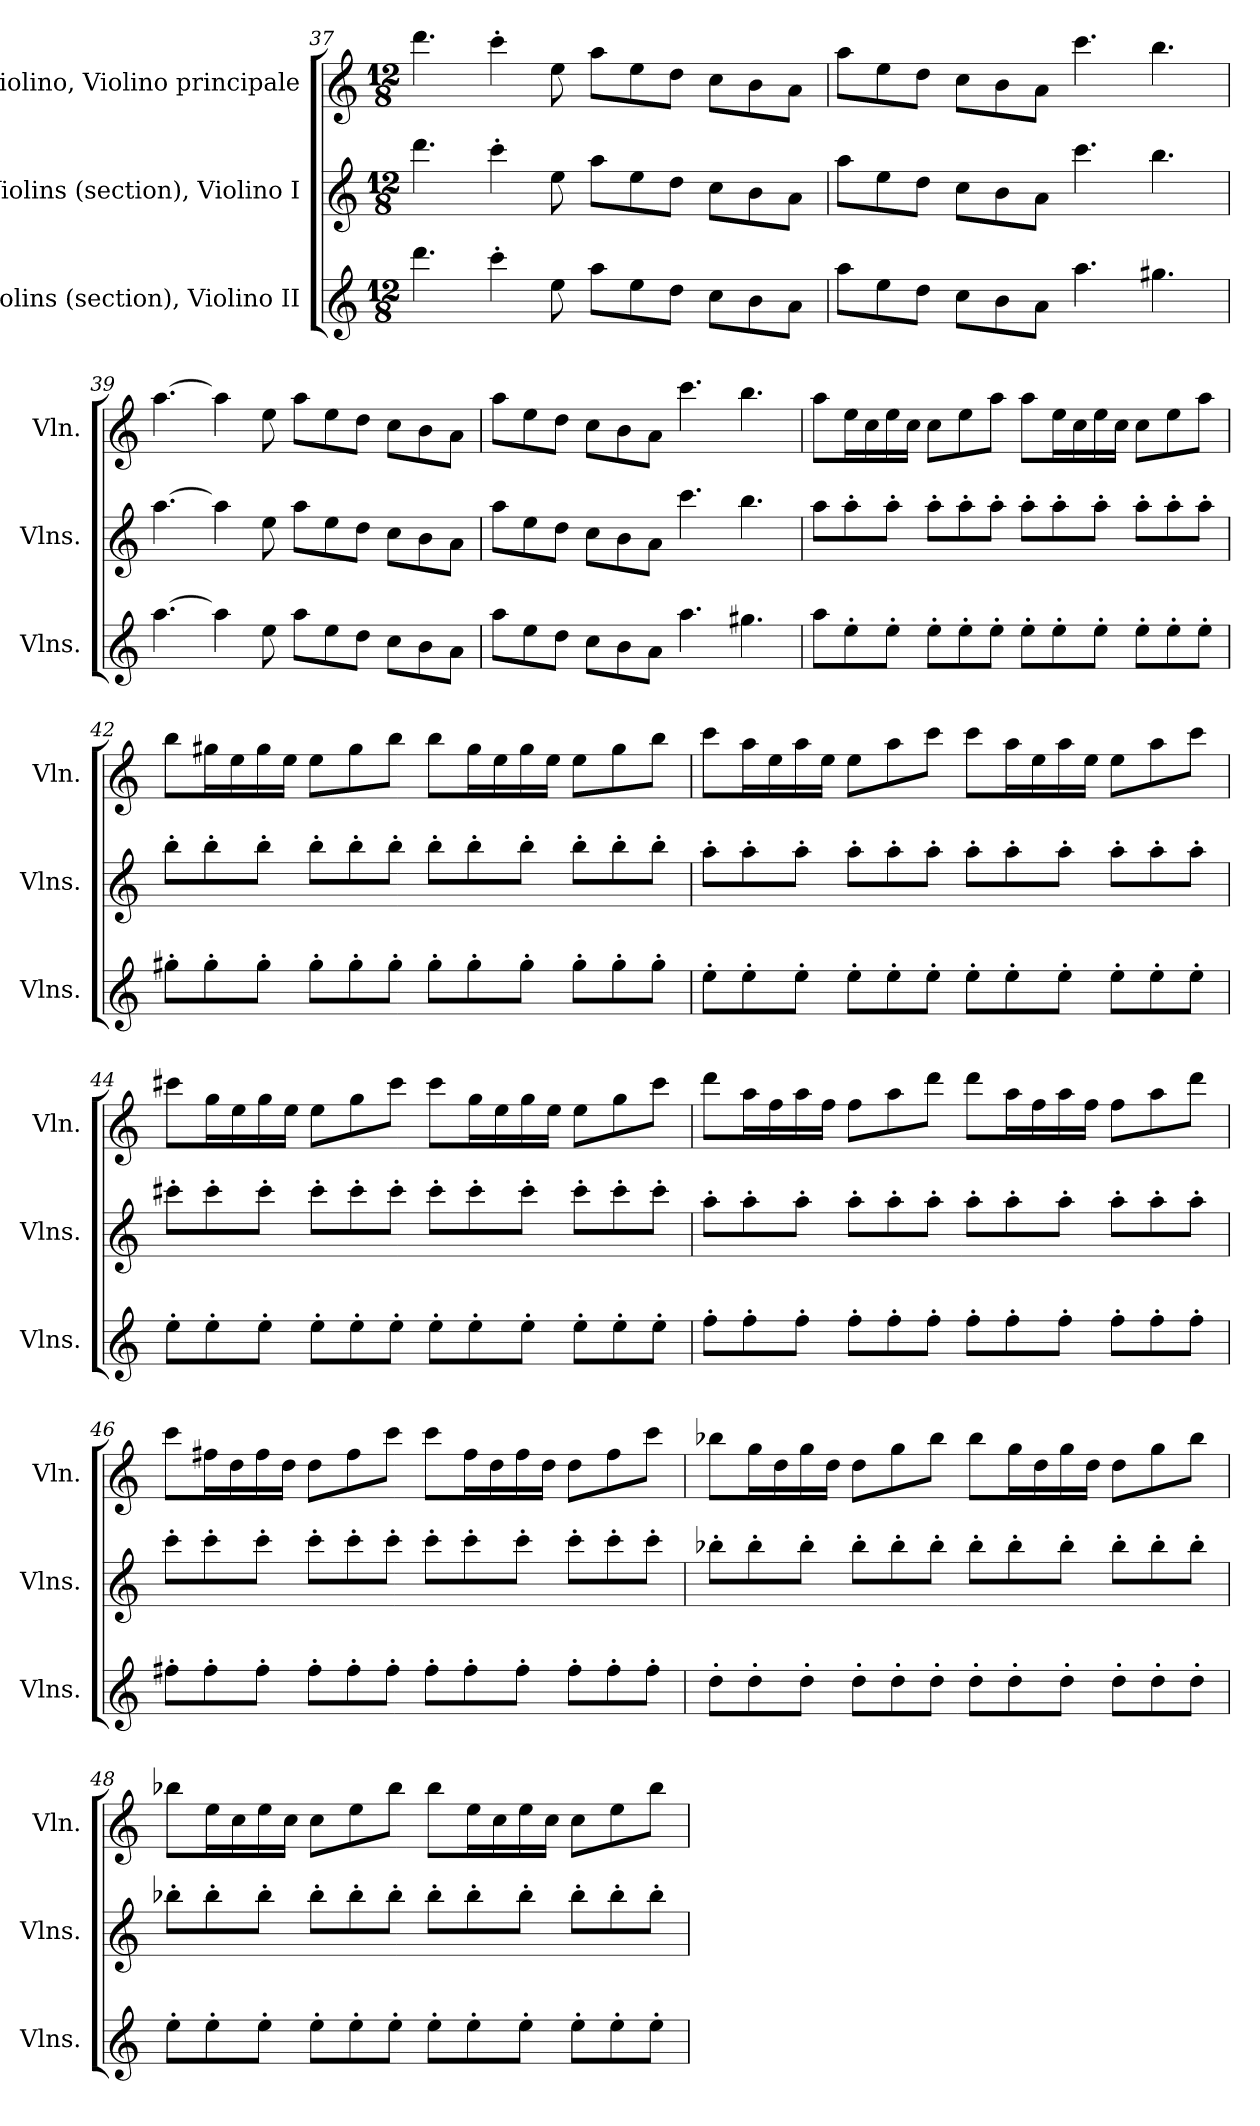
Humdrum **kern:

**kern	**kern	**kern
*part3	*part2	*part1
*staff3	*staff2	*staff1
*I"Violins (section), Violino II	*I"Violins (section), Violino I	*I"Violino, Violino principale
*I'Vlns.	*I'Vlns.	*I'Vln.
!!LO:LB:g=z
*clefG2	*clefG2	*clefG2
*k[]	*k[]	*k[]
*M12/8	*M12/8	*M12/8
=37	=37	=37
4.ddd\	4.ddd\	4.ddd\
4ccc'\	4ccc'\	4ccc'\
8ee\	8ee\	8ee\
8aa\L	8aa\L	8aa\L
8ee\	8ee\	8ee\
8dd\J	8dd\J	8dd\J
8cc\L	8cc\L	8cc\L
8b\	8b\	8b\
8a\J	8a\J	8a\J
=38	=38	=38
8aa\L	8aa\L	8aa\L
8ee\	8ee\	8ee\
8dd\J	8dd\J	8dd\J
8cc\L	8cc\L	8cc\L
8b\	8b\	8b\
8a\J	8a\J	8a\J
4.aa\	4.ccc\	4.ccc\
4.gg#X\	4.bb\	4.bb\
=39	=39	=39
[4.aa\	[4.aa\	[4.aa\
4aa\]	4aa\]	4aa\]
8ee\	8ee\	8ee\
8aa\L	8aa\L	8aa\L
8ee\	8ee\	8ee\
8dd\J	8dd\J	8dd\J
8cc\L	8cc\L	8cc\L
8b\	8b\	8b\
8a\J	8a\J	8a\J
!!LO:LB:g=z
=40	=40	=40
8aa\L	8aa\L	8aa\L
8ee\	8ee\	8ee\
8dd\J	8dd\J	8dd\J
8cc\L	8cc\L	8cc\L
8b\	8b\	8b\
8a\J	8a\J	8a\J
4.aa\	4.ccc\	4.ccc\
4.gg#X\	4.bb\	4.bb\
=41	=41	=41
8aa\L	8aa\L	8aa\L
8ee'\	8aa'\	16ee\L
.	.	16cc\
8ee'\J	8aa'\J	16ee\
.	.	16cc\JJ
8ee'\L	8aa'\L	8cc\L
8ee'\	8aa'\	8ee\
8ee'\J	8aa'\J	8aa\J
8ee'\L	8aa'\L	8aa\L
8ee'\	8aa'\	16ee\L
.	.	16cc\
8ee'\J	8aa'\J	16ee\
.	.	16cc\JJ
8ee'\L	8aa'\L	8cc\L
8ee'\	8aa'\	8ee\
8ee'\J	8aa'\J	8aa\J
!!LO:LB:g=z
=42	=42	=42
8gg#X'\L	8bb'\L	8bb\L
8gg#'\	8bb'\	16gg#X\L
.	.	16ee\
8gg#'\J	8bb'\J	16gg#\
.	.	16ee\JJ
8gg#'\L	8bb'\L	8ee\L
8gg#'\	8bb'\	8gg#\
8gg#'\J	8bb'\J	8bb\J
8gg#'\L	8bb'\L	8bb\L
8gg#'\	8bb'\	16gg#\L
.	.	16ee\
8gg#'\J	8bb'\J	16gg#\
.	.	16ee\JJ
8gg#'\L	8bb'\L	8ee\L
8gg#'\	8bb'\	8gg#\
8gg#'\J	8bb'\J	8bb\J
=43	=43	=43
8ee'\L	8aa'\L	8ccc\L
8ee'\	8aa'\	16aa\L
.	.	16ee\
8ee'\J	8aa'\J	16aa\
.	.	16ee\JJ
8ee'\L	8aa'\L	8ee\L
8ee'\	8aa'\	8aa\
8ee'\J	8aa'\J	8ccc\J
8ee'\L	8aa'\L	8ccc\L
8ee'\	8aa'\	16aa\L
.	.	16ee\
8ee'\J	8aa'\J	16aa\
.	.	16ee\JJ
8ee'\L	8aa'\L	8ee\L
8ee'\	8aa'\	8aa\
8ee'\J	8aa'\J	8ccc\J
!!LO:LB:g=z
=44	=44	=44
8ee'\L	8ccc#X'\L	8ccc#X\L
8ee'\	8ccc#'\	16gg\L
.	.	16ee\
8ee'\J	8ccc#'\J	16gg\
.	.	16ee\JJ
8ee'\L	8ccc#'\L	8ee\L
8ee'\	8ccc#'\	8gg\
8ee'\J	8ccc#'\J	8ccc#\J
8ee'\L	8ccc#'\L	8ccc#\L
8ee'\	8ccc#'\	16gg\L
.	.	16ee\
8ee'\J	8ccc#'\J	16gg\
.	.	16ee\JJ
8ee'\L	8ccc#'\L	8ee\L
8ee'\	8ccc#'\	8gg\
8ee'\J	8ccc#'\J	8ccc#\J
=45	=45	=45
8ff'\L	8aa'\L	8ddd\L
8ff'\	8aa'\	16aa\L
.	.	16ff\
8ff'\J	8aa'\J	16aa\
.	.	16ff\JJ
8ff'\L	8aa'\L	8ff\L
8ff'\	8aa'\	8aa\
8ff'\J	8aa'\J	8ddd\J
8ff'\L	8aa'\L	8ddd\L
8ff'\	8aa'\	16aa\L
.	.	16ff\
8ff'\J	8aa'\J	16aa\
.	.	16ff\JJ
8ff'\L	8aa'\L	8ff\L
8ff'\	8aa'\	8aa\
8ff'\J	8aa'\J	8ddd\J
!!LO:PB:g=z
=46	=46	=46
8ff#X'\L	8ccc'\L	8ccc\L
8ff#'\	8ccc'\	16ff#X\L
.	.	16dd\
8ff#'\J	8ccc'\J	16ff#\
.	.	16dd\JJ
8ff#'\L	8ccc'\L	8dd\L
8ff#'\	8ccc'\	8ff#\
8ff#'\J	8ccc'\J	8ccc\J
8ff#'\L	8ccc'\L	8ccc\L
8ff#'\	8ccc'\	16ff#\L
.	.	16dd\
8ff#'\J	8ccc'\J	16ff#\
.	.	16dd\JJ
8ff#'\L	8ccc'\L	8dd\L
8ff#'\	8ccc'\	8ff#\
8ff#'\J	8ccc'\J	8ccc\J
=47	=47	=47
8dd'\L	8bb-X'\L	8bb-X\L
8dd'\	8bb-'\	16gg\L
.	.	16dd\
8dd'\J	8bb-'\J	16gg\
.	.	16dd\JJ
8dd'\L	8bb-'\L	8dd\L
8dd'\	8bb-'\	8gg\
8dd'\J	8bb-'\J	8bb-\J
8dd'\L	8bb-'\L	8bb-\L
8dd'\	8bb-'\	16gg\L
.	.	16dd\
8dd'\J	8bb-'\J	16gg\
.	.	16dd\JJ
8dd'\L	8bb-'\L	8dd\L
8dd'\	8bb-'\	8gg\
8dd'\J	8bb-'\J	8bb-\J
!!LO:LB:g=z
=48	=48	=48
8ee'\L	8bb-X'\L	8bb-X\L
8ee'\	8bb-'\	16ee\L
.	.	16cc\
8ee'\J	8bb-'\J	16ee\
.	.	16cc\JJ
8ee'\L	8bb-'\L	8cc\L
8ee'\	8bb-'\	8ee\
8ee'\J	8bb-'\J	8bb-\J
8ee'\L	8bb-'\L	8bb-\L
8ee'\	8bb-'\	16ee\L
.	.	16cc\
8ee'\J	8bb-'\J	16ee\
.	.	16cc\JJ
8ee'\L	8bb-'\L	8cc\L
8ee'\	8bb-'\	8ee\
8ee'\J	8bb-'\J	8bb-\J
=	=	=
*-	*-	*-
